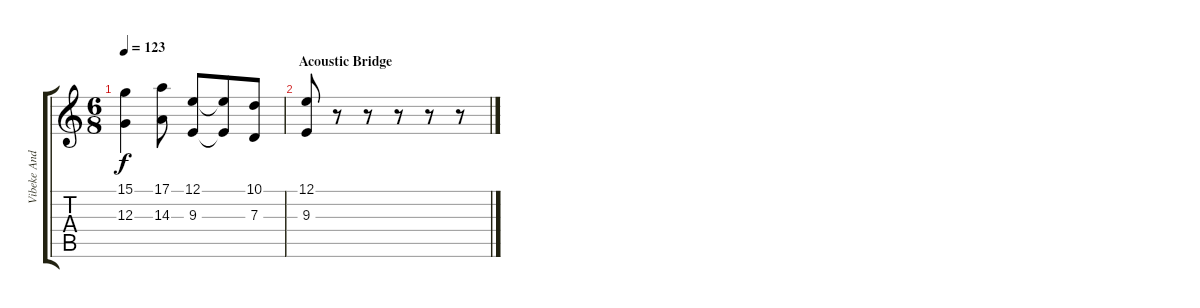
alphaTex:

\track ("Vibeke And Choir" "Vibeke And") {instrument choiraahs}
\staff {score tabs}
\tuning (E4 B3 G3 D3 A2 E2) {hide}
\ts (6 8)
\tempo 123
\clef g2
\ks c
(15.1 12.3).4{dy f} (17.1 14.3).8 (12.1 9.3).8 (12.1{t} 9.3{t}).8 (10.1 7.3).8 |
\section ("" "Acoustic Bridge")
(12.1 9.3).8 r.8 r.8 r.8 r.8 r.8
